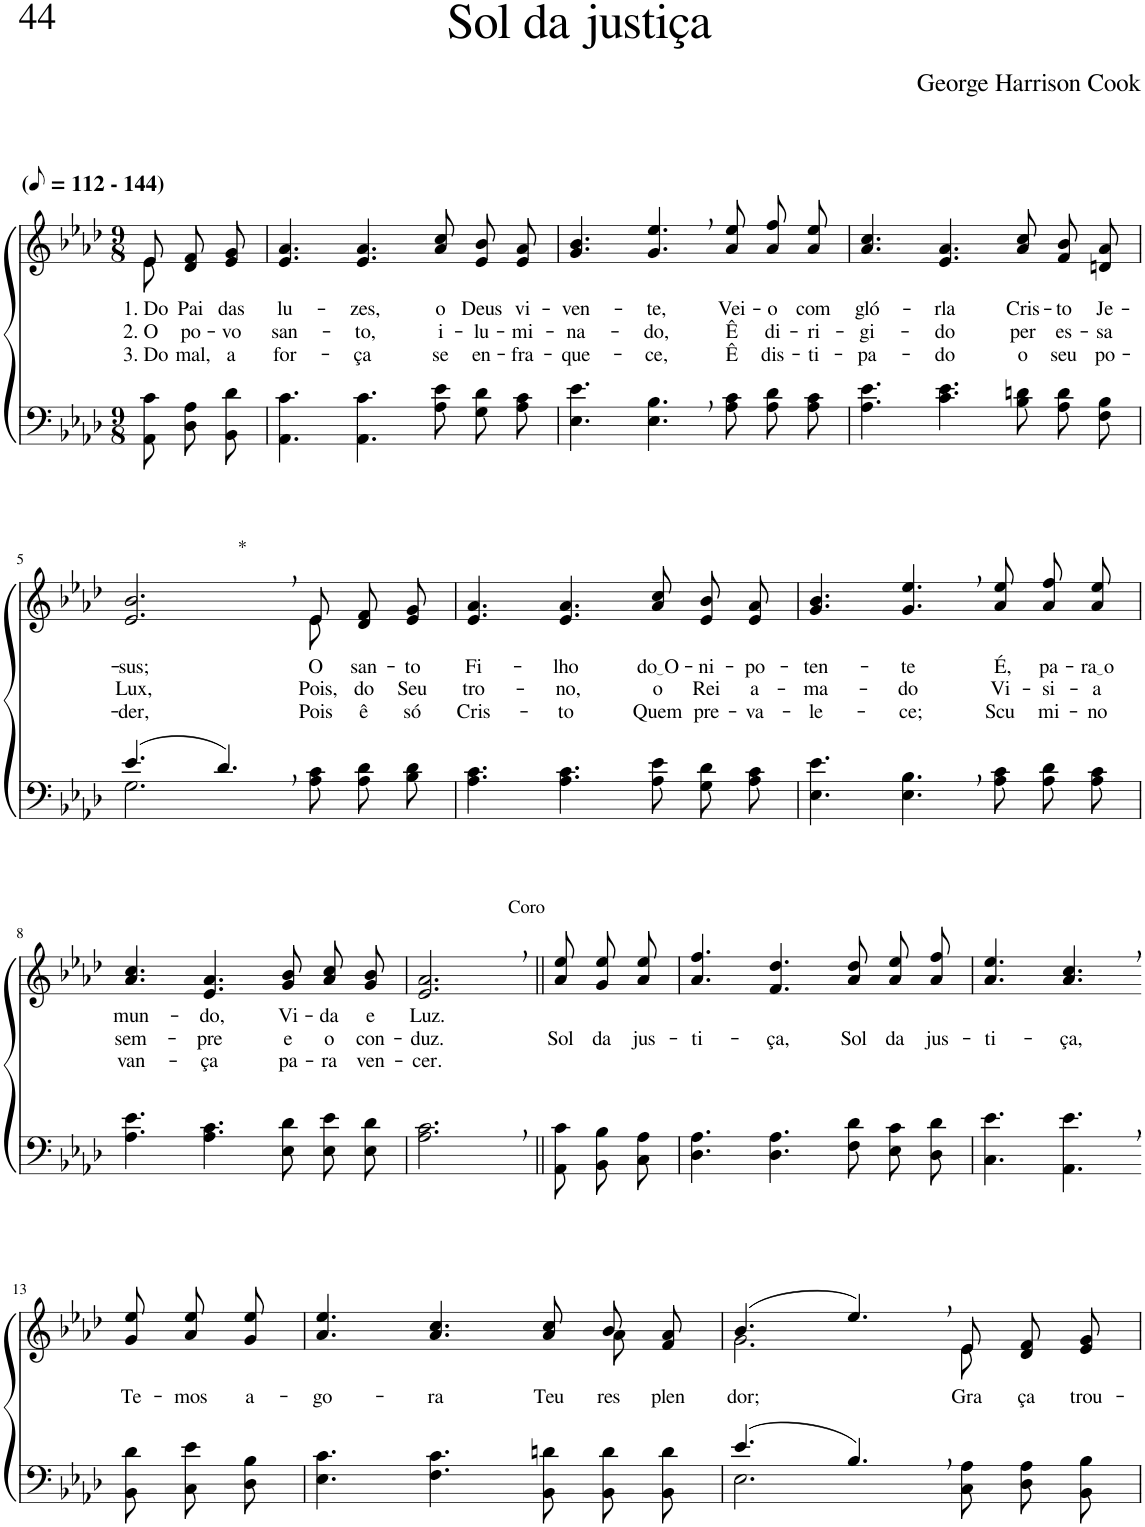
**kern	**kern	**text	**text	**text
*part2	*part1	*part1	*part1	*part1
*staff2	*staff1	*staff1	*staff1	*staff1
*I"Parte III e IV	*I"Parte I e II	*	*	*
*clefF4	*clefG2	*	*	*
*Trd2c3	*Trd2c3	*	*	*
*k[b-e-a-d-]	*k[b-e-a-d-]	*	*	*
*M9/8	*M9/8	*	*	*
*MM56	*MM56	*	*	*
=1	=1	=1	=1	=1
*	*^	*	*	*
!	!LO:TX:a:B:t=(	!	!	!	!
!	!LO:TX:a:B:t=- 144)	!	!	!	!
!	!	!	!LO:LY:b	!LO:LY:b	!LO:LY:b
8AA-\ 8c\L	8e-/L	8e-\	1. Do	2. O	3. Do
!	!	!	!LO:LY:b	!LO:LY:b	!LO:LY:b
8D-\ 8A-\	8d-/ 8f/	4ryy	Pai	po-	mal,
!	!	!	!LO:LY:b	!LO:LY:b	!LO:LY:b
8BB-\ 8d-\J	8e-/ 8g/J	.	das	-vo	a
*	*v	*v	*	*	*
=2	=2	=2	=2	=2
!	!	!LO:LY:b	!LO:LY:b	!LO:LY:b
4.AA-\ 4.c\	4.e-/ 4.a-/	lu-	san-	for-
!	!	!LO:LY:b	!LO:LY:b	!LO:LY:b
4.AA-\ 4.c\	4.e-/ 4.a-/	-zes,	-to,	-ça
!	!	!LO:LY:b	!LO:LY:b	!LO:LY:b
8A-\ 8e-\L	8a-/ 8cc/L	o	i-	se
!	!	!LO:LY:b	!LO:LY:b	!LO:LY:b
8G\ 8d-\	8e-/ 8b-/	Deus	-lu-	en-
!	!	!LO:LY:b	!LO:LY:b	!LO:LY:b
8A-\ 8c\J	8e-/ 8a-/J	vi-	-mi-	-fra-
=3	=3	=3	=3	=3
!	!	!LO:LY:b	!LO:LY:b	!LO:LY:b
4.E-\ 4.e-\	4.g/ 4.b-/	-ven-	-na-	-que-
!	!	!LO:LY:b	!LO:LY:b	!LO:LY:b
4.E-\, 4.B-\,	4.g/, 4.ee-/,	-te,	-do,	-ce,
!	!	!LO:LY:b	!LO:LY:b	!LO:LY:b
8A-\ 8c\L	8a-\ 8ee-\L	Vei-	Ê	Ê
!	!	!LO:LY:b	!LO:LY:b	!LO:LY:b
8A-\ 8d-\	8a-\ 8ff\	-o	di-	dis-
!	!	!LO:LY:b	!LO:LY:b	!LO:LY:b
8A-\ 8c\J	8a-\ 8ee-\J	com	-ri-	-ti-
=4	=4	=4	=4	=4
!	!	!LO:LY:b	!LO:LY:b	!LO:LY:b
4.A-\ 4.e-\	4.a-/ 4.cc/	gló-	-gi-	-pa-
!	!	!LO:LY:b	!LO:LY:b	!LO:LY:b
4.c\ 4.e-\	4.e-/ 4.a-/	-rla	-do	-do
!	!	!LO:LY:b	!LO:LY:b	!LO:LY:b
8B-\ 8dn\L	8a-/ 8cc/L	Cris-	per	o
!	!	!LO:LY:b	!LO:LY:b	!LO:LY:b
8A-\ 8d\	8f/ 8b-/	-to	es-	seu
!	!	!LO:LY:b	!LO:LY:b	!LO:LY:b
8F\ 8B-\J	8dn/ 8a-/J	Je-	-sa	po-
!!LO:LB:g=z
=5	=5	=5	=5	=5
*^	*	*	*	*
!	!	!LO:TX:a:t=*	!	!	!
!	!	!	!LO:LY:b	!LO:LY:b	!LO:LY:b
*	*	*^	*	*	*
(4.e-/	2.G\	2.e-/, 2.b-/,	2.ryy	-sus;	Lux,	-der,
4.d-,/)	.	.	.	.	.	.
!	!	!	!	!LO:LY:b	!LO:LY:b	!LO:LY:b
4ryy	8A-\ 8c\L	8e-/L	8e-\	O	Pois,	Pois
!	!	!	!	!LO:LY:b	!LO:LY:b	!LO:LY:b
.	8A-\ 8d-\	8d-/ 8f/	4ryy	san-	do	ê
!	!	!	!	!LO:LY:b	!LO:LY:b	!LO:LY:b
8ryy	8B-\ 8d-\J	8e-/ 8g/J	.	-to	Seu	só
*	*	*v	*v	*	*	*
=6	=6	=6	=6	=6	=6
!	!	!	!LO:LY:b	!LO:LY:b	!LO:LY:b
*v	*v	*	*	*	*
4.A-\ 4.c\	4.e-/ 4.a-/	Fi-	tro-	Cris-
!	!	!LO:LY:b	!LO:LY:b	!LO:LY:b
4.A-\ 4.c\	4.e-/ 4.a-/	-lho	-no,	-to
!	!	!LO:LY:b	!LO:LY:b	!LO:LY:b
8A-\ 8e-\L	8a-/ 8cc/L	do O	o	Quem
!	!	!LO:LY:b	!LO:LY:b	!LO:LY:b
8G\ 8d-\	8e-/ 8b-/	-ni-	Rei	pre-
!	!	!LO:LY:b	!LO:LY:b	!LO:LY:b
8A-\ 8c\J	8e-/ 8a-/J	-po-	a-	-va-
=7	=7	=7	=7	=7
!	!	!LO:LY:b	!LO:LY:b	!LO:LY:b
4.E-\ 4.e-\	4.g/ 4.b-/	-ten-	-ma-	-le-
!	!	!LO:LY:b	!LO:LY:b	!LO:LY:b
4.E-\, 4.B-\,	4.g/, 4.ee-/,	-te	-do	-ce;
!	!	!LO:LY:b	!LO:LY:b	!LO:LY:b
8A-\ 8c\L	8a-\ 8ee-\L	É,	Vi-	Scu
!	!	!LO:LY:b	!LO:LY:b	!LO:LY:b
8A-\ 8d-\	8a-\ 8ff\	pa-	-si-	mi-
!	!	!LO:LY:b	!LO:LY:b	!LO:LY:b
8A-\ 8c\J	8a-\ 8ee-\J	ra o	-a	-no
!!LO:LB:g=z
=8	=8	=8	=8	=8
!	!	!LO:LY:b	!LO:LY:b	!LO:LY:b
4.A-\ 4.e-\	4.a-/ 4.cc/	mun-	sem-	van-
!	!	!LO:LY:b	!LO:LY:b	!LO:LY:b
4.A-\ 4.c\	4.e-/ 4.a-/	-do,	-pre	-ça
!	!	!LO:LY:b	!LO:LY:b	!LO:LY:b
8E-\ 8d-\L	8g/ 8b-/L	Vi-	e	pa-
!	!	!LO:LY:b	!LO:LY:b	!LO:LY:b
8E-\ 8e-\	8a-/ 8cc/	-da	o	-ra
!	!	!LO:LY:b	!LO:LY:b	!LO:LY:b
8E-\ 8d-\J	8g/ 8b-/J	e	con-	ven-
=9	=9	=9	=9	=9
!	!LO:TX:a:t=Coro	!	!	!
!	!	!LO:LY:b	!LO:LY:b	!LO:LY:b
2.A-\, 2.c\,	2.e-/, 2.a-/,	Luz.	-duz.	-cer.
=10||	=10||	=10||	=10||	=10||
!	!	!	!LO:LY:b	!
8AA-\ 8c\L	8a-\ 8ee-\L	.	Sol	.
!	!	!	!LO:LY:b	!
8BB-\ 8B-\	8g\ 8ee-\	.	da	.
!	!	!	!LO:LY:b	!
8C\ 8A-\J	8a-\ 8ee-\J	.	jus-	.
=11	=11	=11	=11	=11
!	!	!	!LO:LY:b	!
4.D-\ 4.A-\	4.a-/ 4.ff/	.	-ti-	.
!	!	!	!LO:LY:b	!
4.D-\ 4.A-\	4.f/ 4.dd-/	.	-ça,	.
!	!	!	!LO:LY:b	!
8F\ 8d-\L	8a-\ 8dd-\L	.	Sol	.
!	!	!	!LO:LY:b	!
8E-\ 8c\	8a-\ 8ee-\	.	da	.
!	!	!	!LO:LY:b	!
8D-\ 8d-\J	8a-\ 8ff\J	.	jus-	.
=12	=12	=12	=12	=12
!	!	!	!LO:LY:b	!
4.C\ 4.e-\	4.a-/ 4.ee-/	.	-ti-	.
!	!	!	!LO:LY:b	!
4.AA-\, 4.e-\,	4.a-/, 4.cc/,	.	-ça,	.
!!LO:LB:g=z
=13-	=13-	=13-	=13-	=13-
!	!	!LO:LY:b	!	!
8BB-\ 8d-\L	8g\ 8ee-\L	Te-	.	.
!	!	!LO:LY:b	!	!
8C\ 8e-\	8a-\ 8ee-\	-mos	.	.
!	!	!LO:LY:b	!	!
8D-\ 8B-\J	8g\ 8ee-\J	a-	.	.
=14	=14	=14	=14	=14
!	!	!LO:LY:b	!	!
*	*^	*	*	*
4.E-\ 4.c\	4.a-/ 4.ee-/	2..ryy	-go-	.	.
!	!	!	!LO:LY:b	!	!
4.F\ 4.c\	4.a-/ 4.cc/	.	-ra	.	.
!	!	!	!LO:LY:b	!	!
8BB-\ 8dn\L	8a-/ 8cc/L	.	Teu	.	.
!	!	!	!LO:LY:b	!	!
8BB-\ 8d\	8b-/	8a-\	res-	.	.
!	!	!	!LO:LY:b	!	!
8BB-\ 8d\J	8f/ 8a-/J	8ryy	-plen-	.	.
=15	=15	=15	=15	=15	=15
*^	*	*	*	*	*
!	!	!	!	!LO:LY:b	!	!
(4.e-/	2.E-\	(4.b-/	2.g\	-dor;	.	.
4.B-,/)	.	4.ee-,/)	.	.	.	.
!	!	!	!	!LO:LY:b	!	!
4ryy	8C\ 8A-\L	8e-/L	8e-\	Gra-	.	.
!	!	!	!	!LO:LY:b	!	!
.	8D-\ 8A-\	8d-/ 8f/	4ryy	-ça	.	.
!	!	!	!	!LO:LY:b	!	!
8ryy	8BB-\ 8B-\J	8e-/ 8g/J	.	trou-	.	.
*v	*v	*	*	*	*	*
*	*v	*v	*	*	*
=	=	=	=	=
*-	*-	*-	*-	*-
